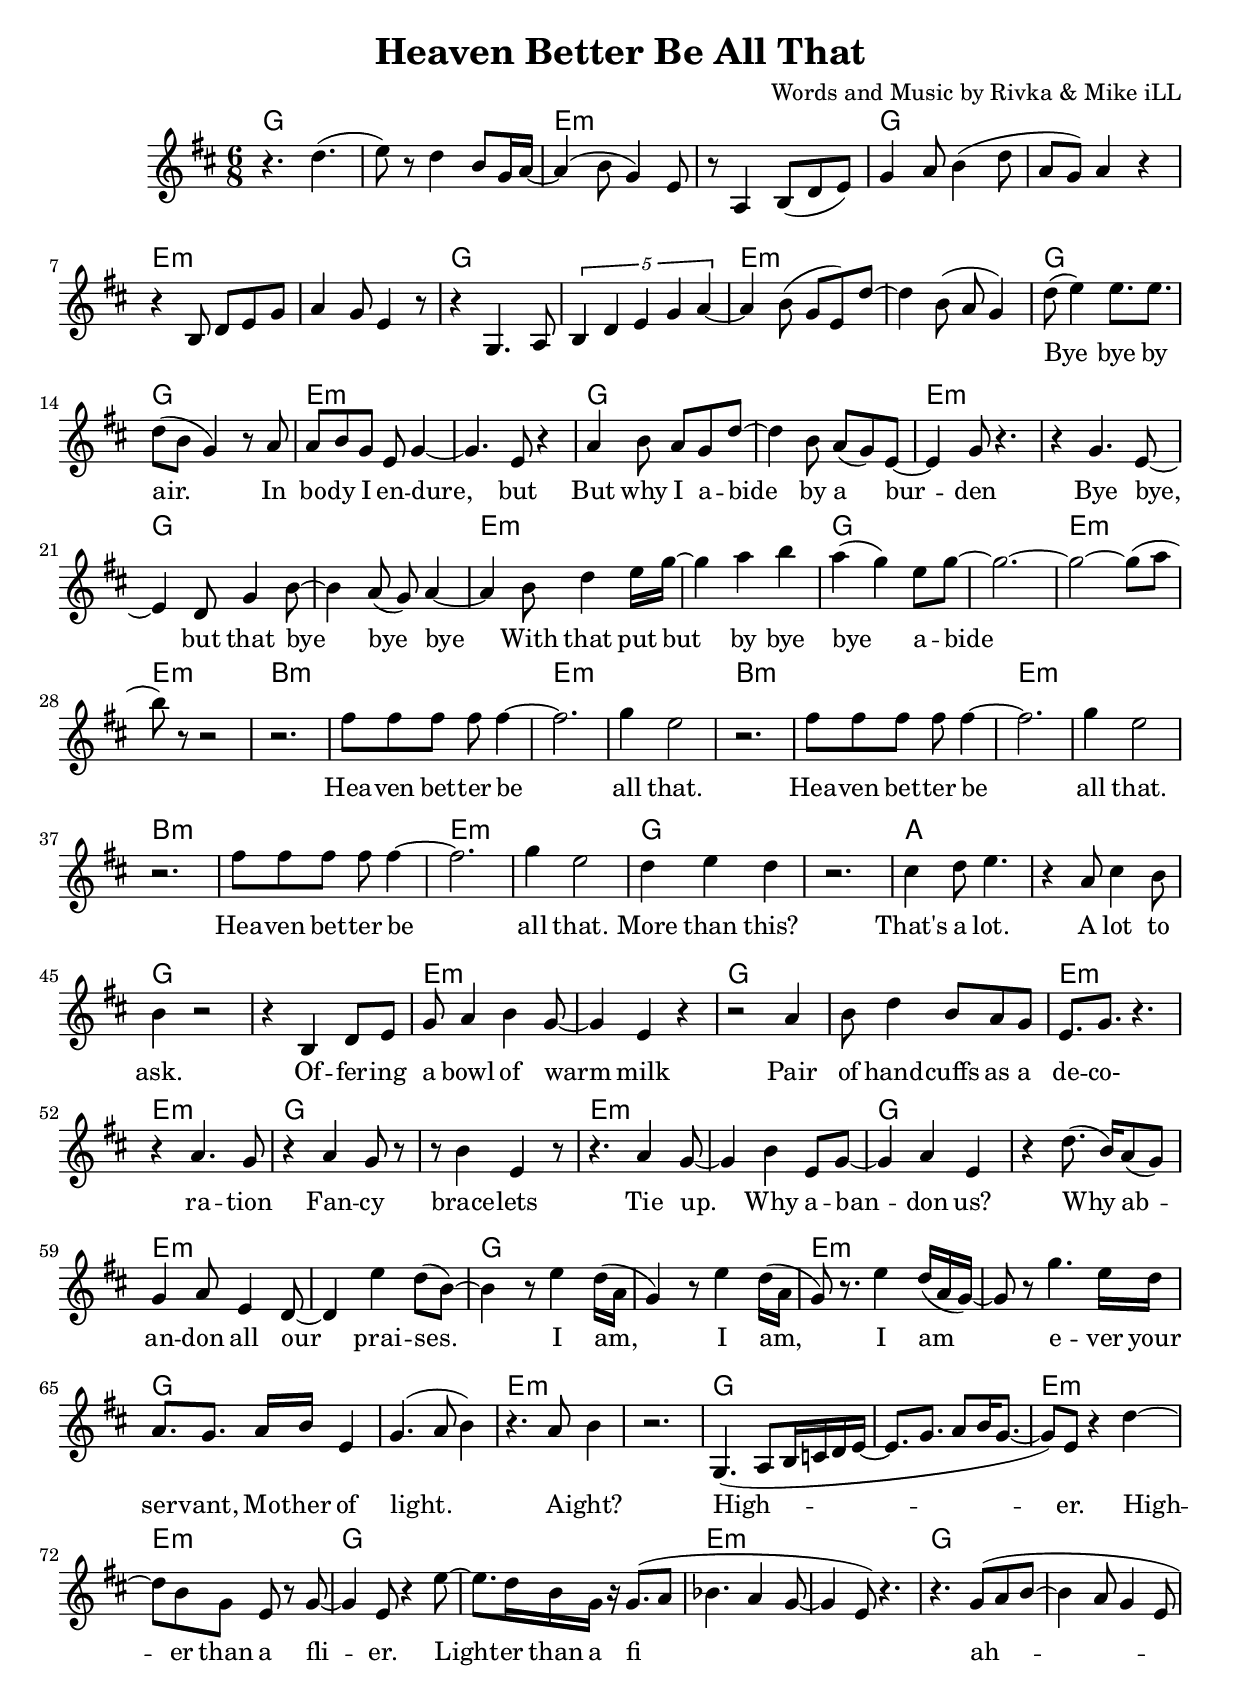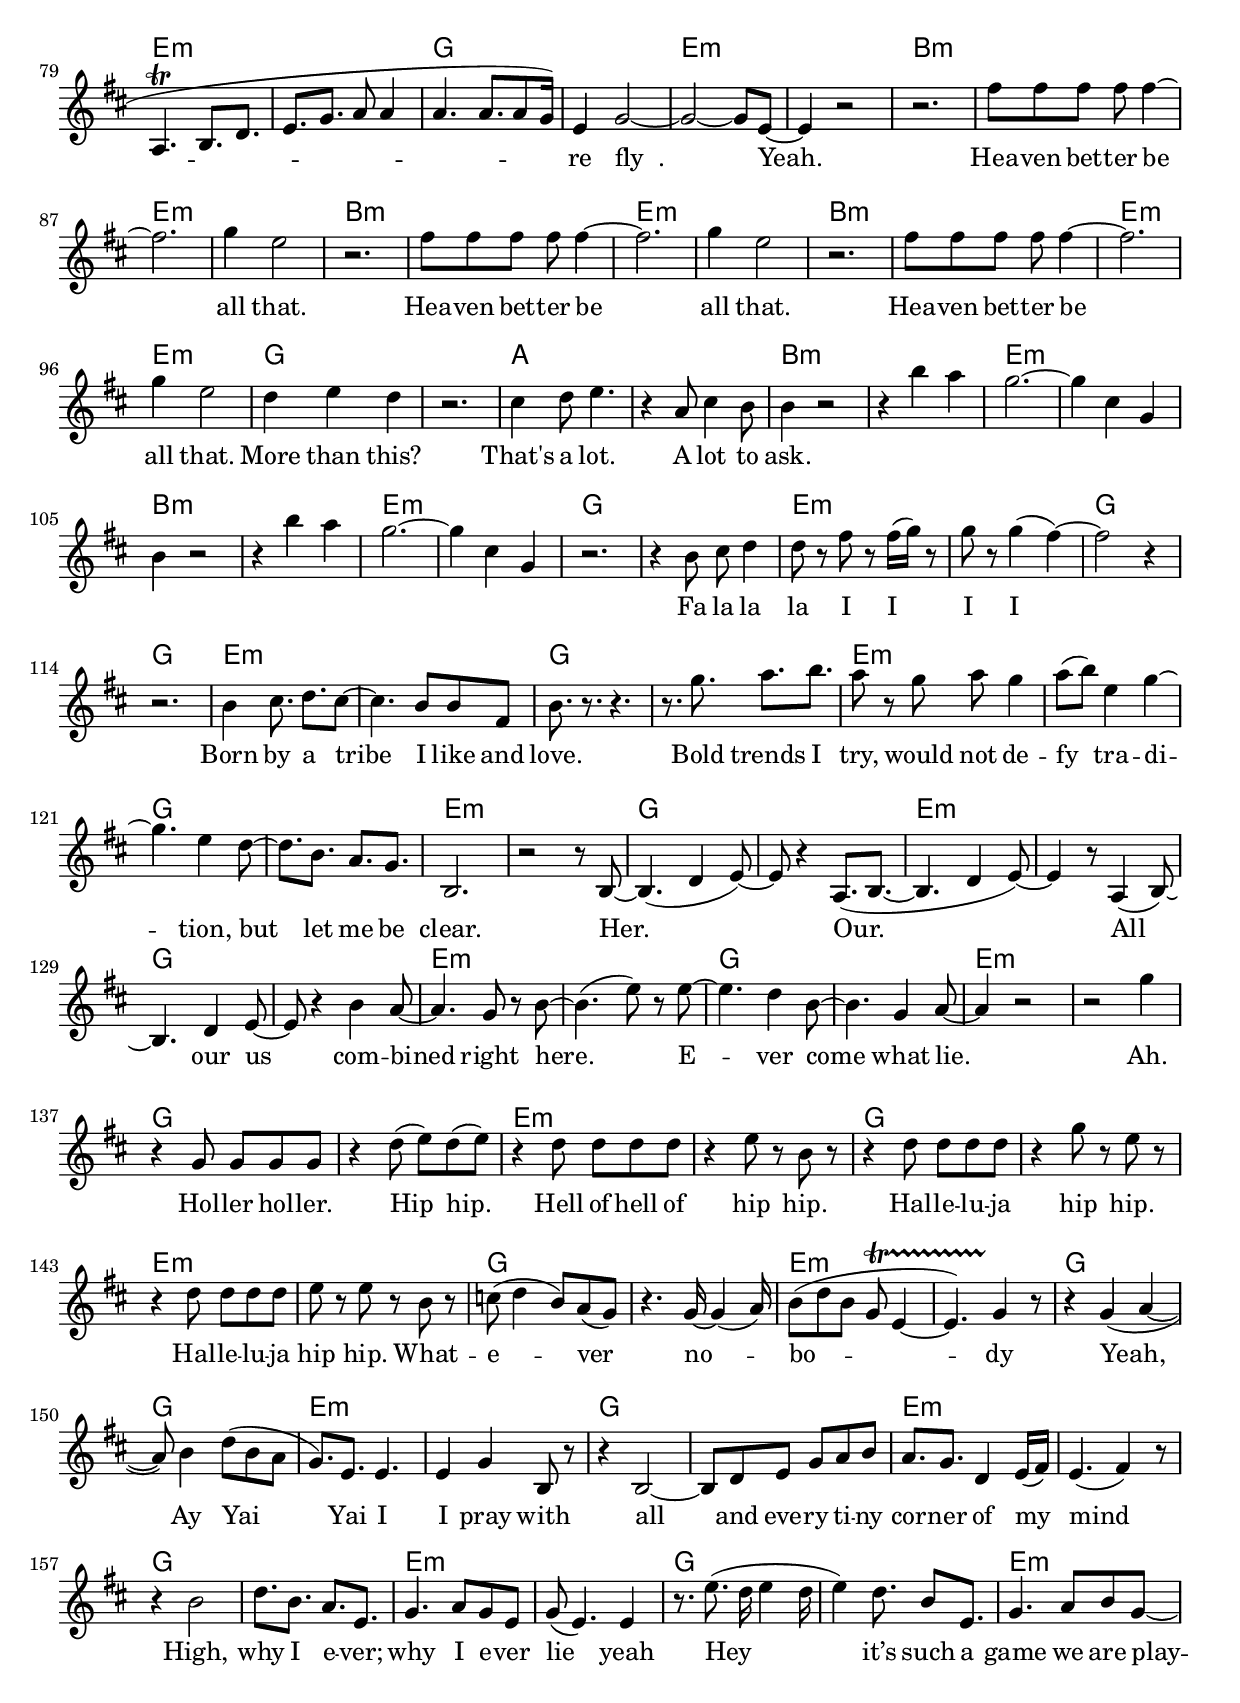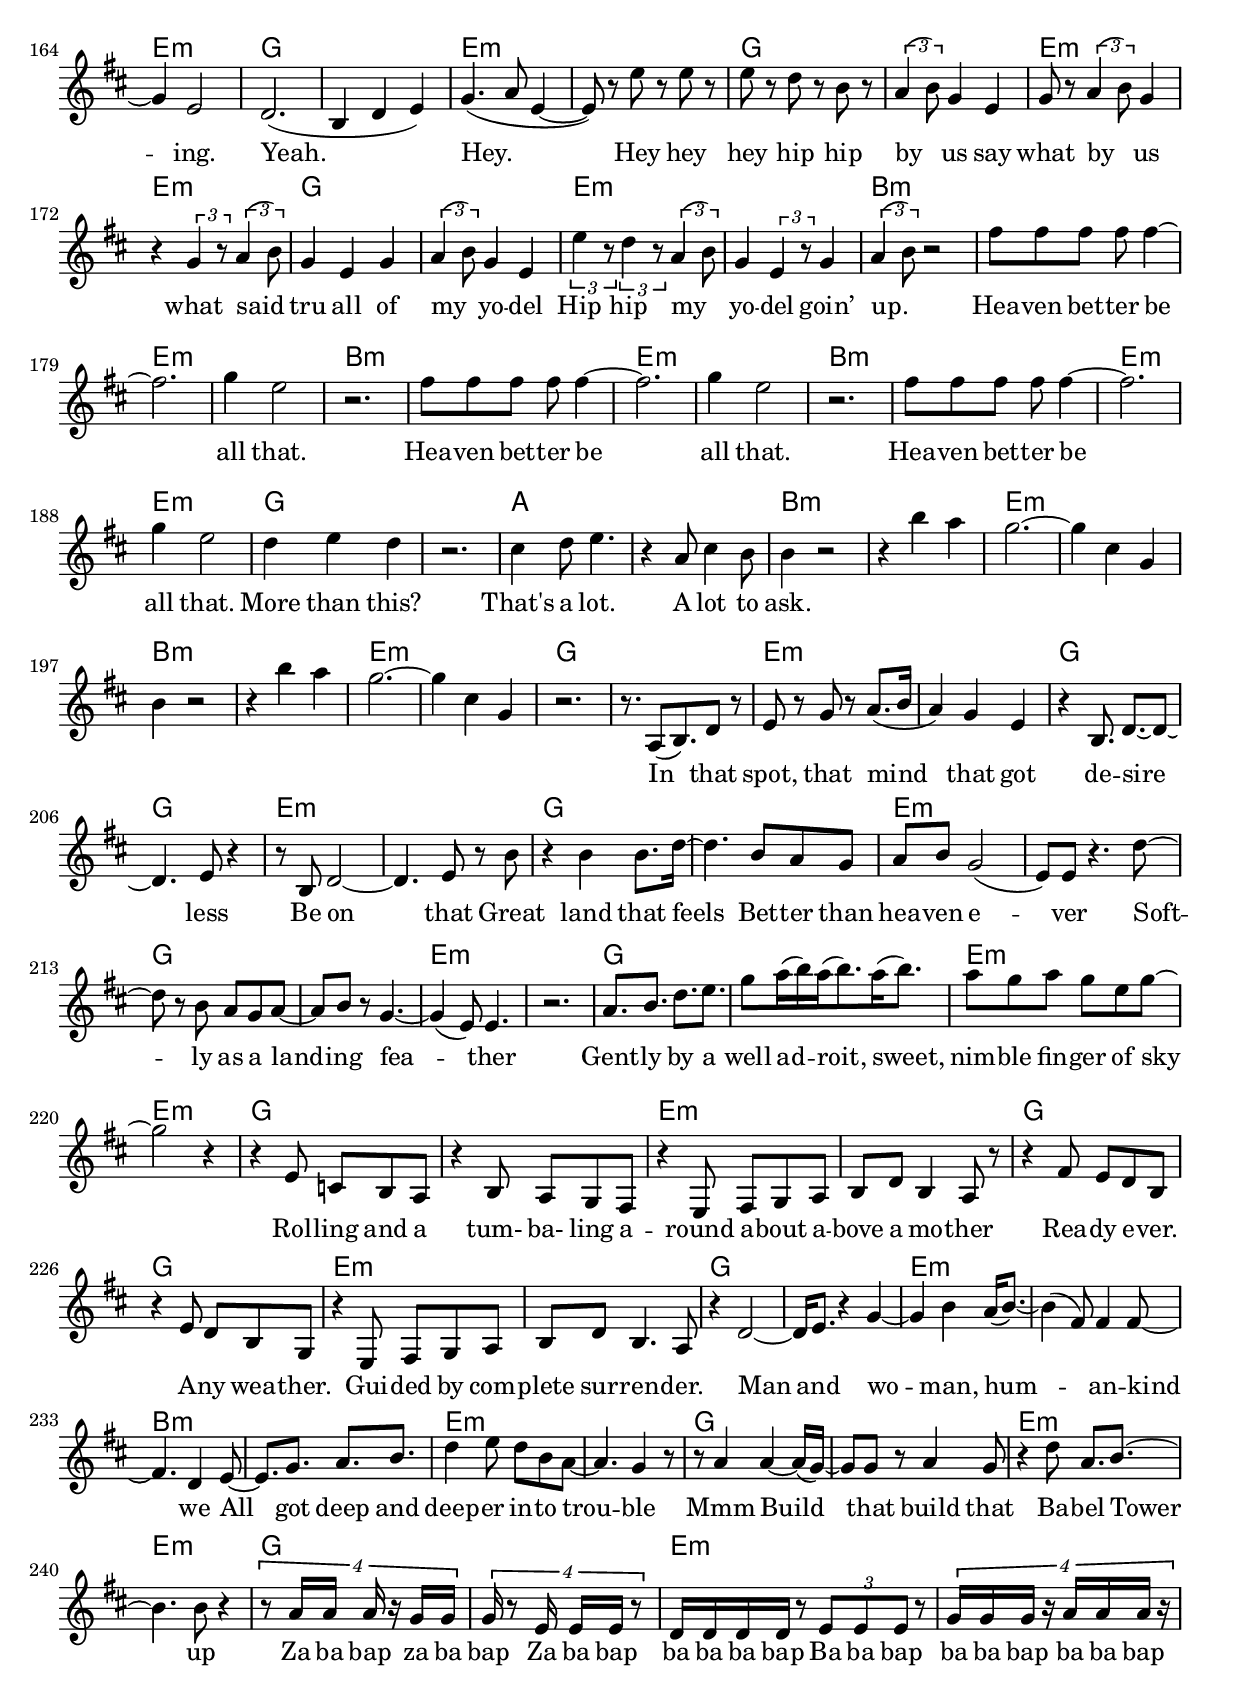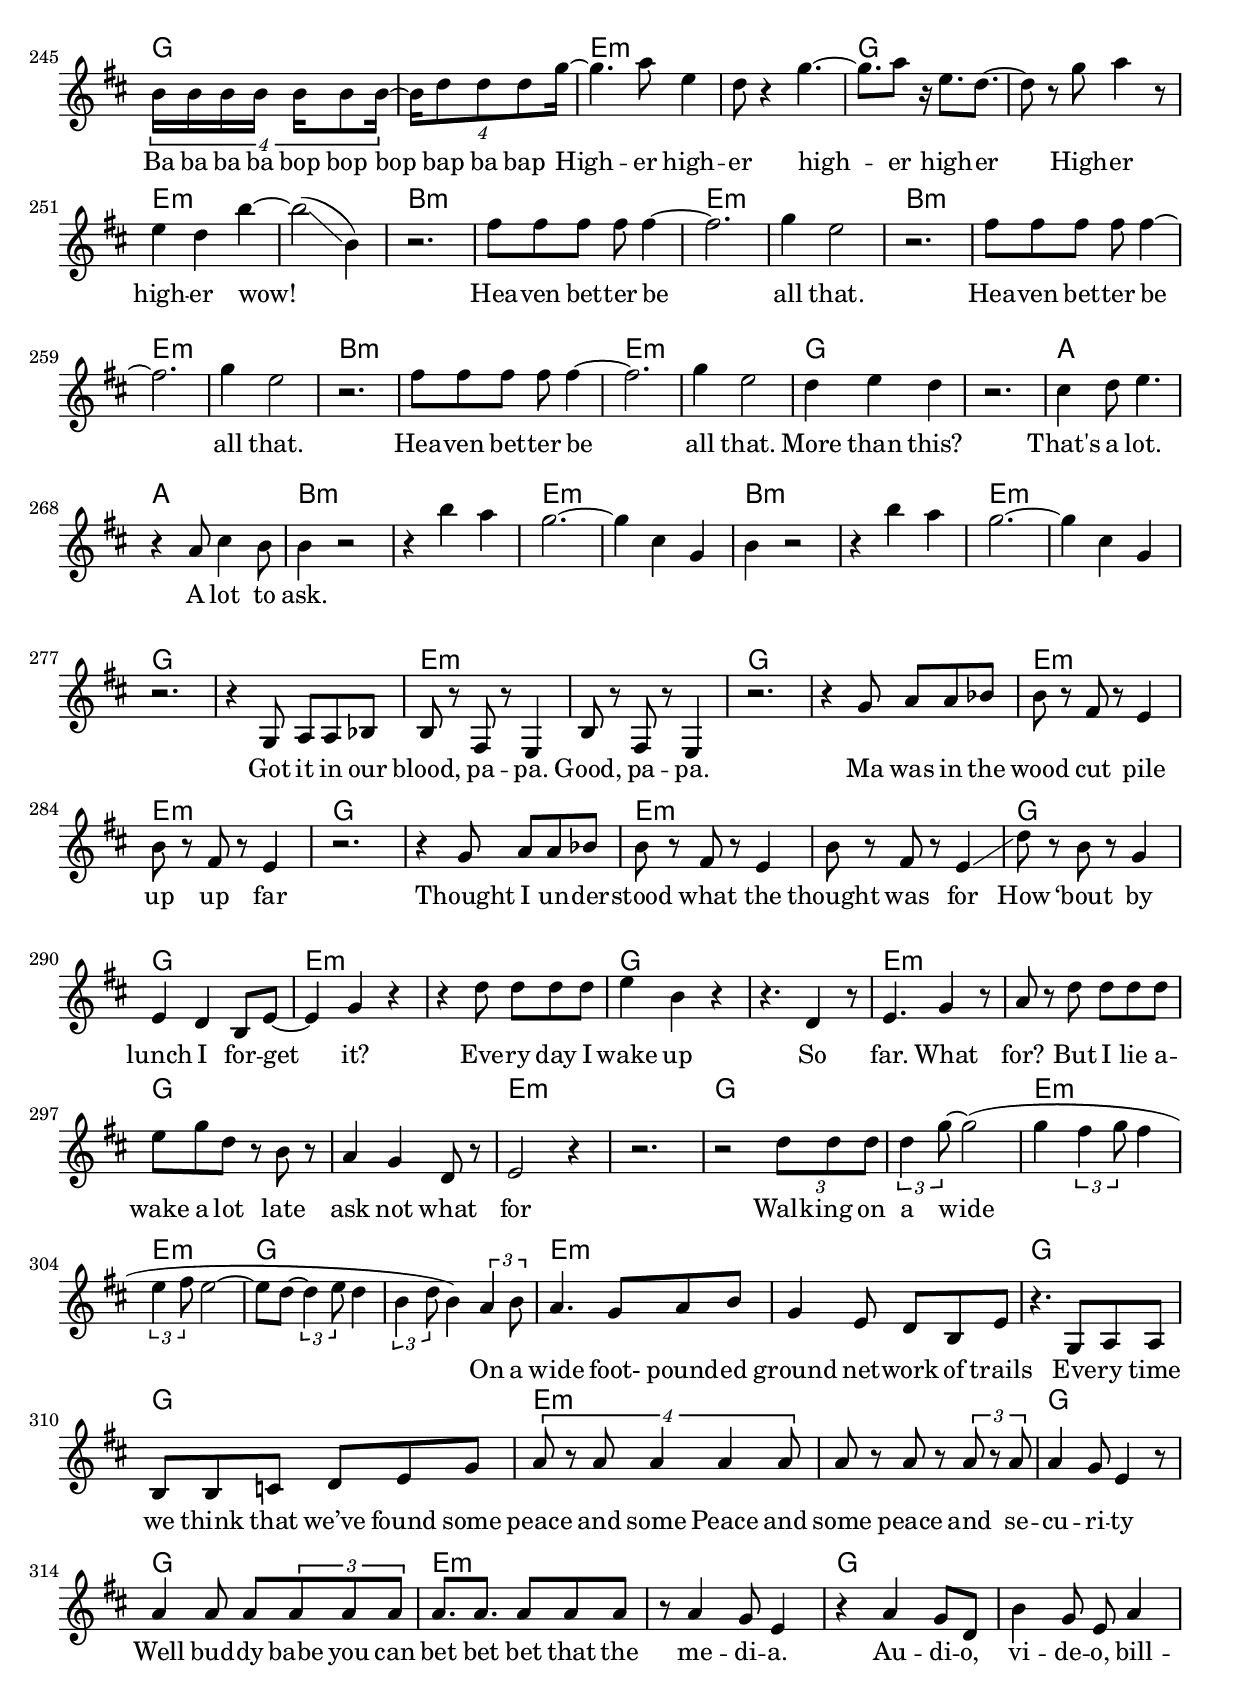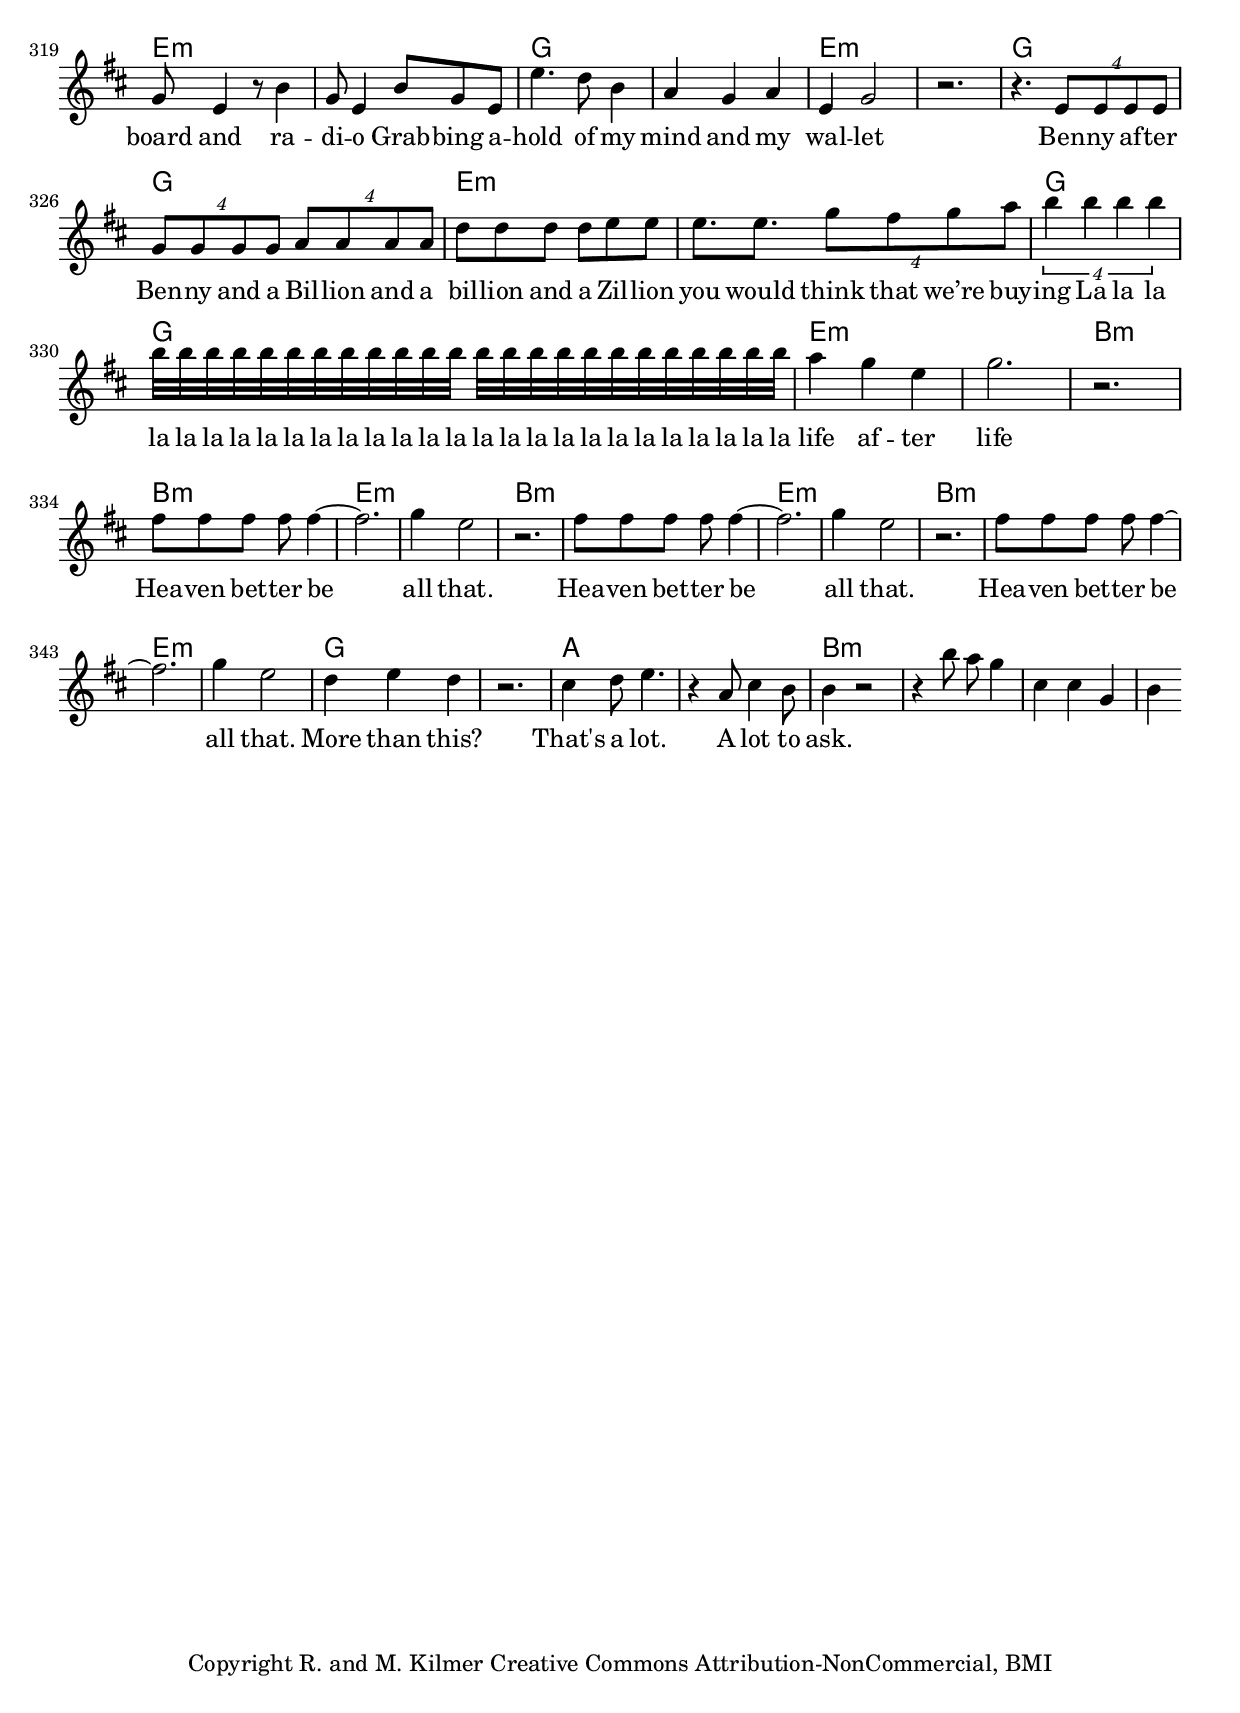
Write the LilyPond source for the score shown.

\version "2.18.2"

\header {
  title = "Heaven Better Be All That"
  composer = "Words and Music by Rivka & Mike iLL"
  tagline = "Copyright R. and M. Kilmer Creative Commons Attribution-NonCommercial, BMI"
}

\paper{ print-page-number = ##f bottom-margin = 0.5\in }

melody = \relative c'' {
  \clef treble
  \key d \major
  \time 6/8 
  
  r4. d( | e8) r d4 b8 g16 a~ | a4( b8 g4) e8 | r8 a,4 b8( d e) |
  g4 a8 b4( d8 | a g) a4 r | r b,8 d e g | a4 g8 e4 r8 |
  r4 g,4. a8 | \tuplet 5/3 { b4 d e g a~ } | a4 b8( g e) d'~ |
  d4 b8( a g4 ) |
  
  \new Voice = "lyrics" {
  	d'8( e4) e8. e | d8( b g4) r8 a | % bye bye by air. In
  	a b g e g4~ | g4. e8 r4 | % In body i endure but
  	a4 b8 a g d'~ | d4 b8 a( g) e~ | e4 g8 r4. | r4 g4. e8~ | % But why I abide by a burden. Bye bye, 
	e4 d8 g4 b8~ | b4 a8( g) a4~ | % bye, but that bye bye bye
	a b8 d4 e16 g~ | g4 a b | a( g) e8 g8~ | g2.~ | % With that put but bye bye abide
	g2~ g8( a8 | b8) r8 r2 | % abide
	
	r2. | fis8 fis fis fis fis4~ | fis2. | g4 e2 | % Heaven better
	r2. | fis8 fis fis fis fis4~ | fis2. | g4 e2 |
	r2. | fis8 fis fis fis fis4~ | fis2. | g4 e2 |
	d4 e d | r2. | cis4 d8 e4. | r4 a,8 cis4 b8 | % That's a lot ... a lot to
	b4 r2 |
	
	r4 b, d8 e | g a4 b4 g8~ | g4 e r |  % Offering a bowl of warm milk
	r2 a4 | b8 d4 b8 a g | e8. g r4. | r4 a4. g8 | % Pair of handcuffs as a decoration
	r4 a g8 r | r b4 e, r8 |% Fancy bracelets
	r4. a4 g8~ | g4 b e,8 g~ | % Tie up. Why ab- 
	g4 a4 e | r d'8.( b16) a8( g) | g4 a8 e4 d8~ | d4 e'4 d8( b~ ) | % andon us. Why abandon all our praises.
	b4 r8 e4 d16( a | % 

	g4) r8 e'4 d16( a | g8) r8. e'4 d16( a g~)  | % I am, I am,
	g8 r g'4. e16 d | a8. g a16 b e,4 |  % I am ever your servant,
	g4.( a8 b4) | r4. a8 b4 | %  Mother of light. A' right?
	r2. | 
	g,4.( a8 b16 c d e~ | e8. g8. a8 b16 g8.~ | % High- 
	g8) e8 r4 d'~ | d8 b8 g e r g~ | % er. Higher than a fl-
	g4 e8 r4 e'8~ | e8. d16 b g r g8.( a8 | % ier. Lighter than a fi-
	bes4. a4 g8~ | g4 e8) r4. | % __ 
	r4. g8( a b~ | b4 a8 g4 e8 | % I
	a,4.\trill b8. d | e8. g a8 a4 | % __
	a4. a8. a8 g16) | e4 g2~ | g2~ g8 e8~ | e4 r2 | % re fly. Yeah.

	% CHORUS
	r2. | fis'8 fis fis fis fis4~ | fis2. | g4 e2 | % Heaven better
	r2. | fis8 fis fis fis fis4~ | fis2. | g4 e2 |
	r2. | fis8 fis fis fis fis4~ | fis2. | g4 e2 |
	d4 e d | r2. | cis4 d8 e4. | r4 a,8 cis4 b8 | % That's a lot ... a lot to
	b4 r2 | % ask.
  }
  
  r4 b' a | g2.~ | g4 cis, g | 
  b4 r2 | r4 b' a | g2.~ | g4 cis, g | 
	
  \new Voice = "verseThree" {
  	\set associatedVoice = "text"
  	r2. | r4 b8 cis d4 | d8 r fis r fis16( g) r8 | g r g4( fis~)  | % fa la la la I I I I
	fis2 r4 | r2. | b,4 cis8. d cis8~ | cis4. b8 b fis | % Born by a tribe I like and 
	b8. r r4. | r8. g' a b | a8 r g a g4 | a8( b) e,4 g~ | % love. Bold trends I try, would not defy tra-
	g4. e4 d8~ | d8. b a g | b,2. | r2 r8 b~ |  % dition, but let me be clear. Her-.

	b4.( d4 e8)~ | e r4 a,8.( b~ | b4. d4 e8)~ | e4 r8 a,4( b8~) | b4. d4 e8~ | e r4 b'4 a8~ | a4. % Her. Our. All our us combined 
	g8 r b~ | b4.( e8) r e~ | e4. d4 b8~ | b4. g4 a8~ | a4 r2 | r g'4 | % right here. Ever come what lie. Ah.
	r4 g,8 g g g | r4 d'8( e) d( e) | % Holler holler. Hip hip.
	r4 d8 d d d | r4 e8 r b r | % Hell of hell of hip hip.
	r4 d8 d d d | r4 g8 r e r | % Halleluja hip hip.
	r4 d8 d d d | e r e r b r | % Halleluja hip hip. What-

	c8( d4 b8) a( g) | r4. g16~ g4( a16) | b8( d b g \startTrillSpan e4~ | e4.)  g4\stopTrillSpan r8 | % ever nobody
	r4 g( a~ | a8) b4 d8( b a | g8.) e8. e4. | e4 g b,8 r | % Yeah, Ay Yai Yai I I pray with
	r4 b2~ | b8 d e g a b | a8. g d4 e16( fis) | e4.( fis4) r8 | % all and every tiny corner of my mind

	r4 b2 | d8. b a e | g4. a8 g e | g( e4.) e4  | % High, why I ever Why I ever lie yeah
	r8. e'(d16 e4 d16 | e4) d8. b8 e,8. | g4. a8 b g~ | g4 e2 | % Hey it’s such a game we are playing. 
	d2.( | b4 d e) | g4.( a8 e4~ | e8) r e' r e r | % Yeah. Hey. Hey hey

	e r d r b r | \tuplet 3/2 {a4( b8)} g4 e | % hey hip hip by us say
	g8 r \tuplet 3/2 {a4( b8)} g4 | r \tuplet 3/2 {g4 r8} \tuplet 3/2 {a4( b8)} | % what by us what said
	g4 e g | \tuplet 3/2 {a4( b8)} g4 e | % tru all of my yodel 
	\tuplet 3/2 {e'4 r8} \tuplet 3/2 {d4 r8} \tuplet 3/2 {a4( b8)} | g4 \tuplet 3/2 {e4 r8} g4 | % Hip hip my yodel goin’ 
	
	% CHORUS
  	\tuplet 3/2 {a4( b8)} r2 | fis'8 fis fis fis fis4~ | fis2. | g4 e2 | % up. Heaven better
  	r2. | fis8 fis fis fis fis4~ | fis2. | g4 e2 |
  	r2. | fis8 fis fis fis fis4~ | fis2. | g4 e2 |
  	d4 e d | r2. | cis4 d8 e4. | r4 a,8 cis4 b8 | % That's a lot ... a lot to
  	b4 r2 | % ask.
 }
    
 r4 b' a | g2.~ | g4 cis, g | 
 b4 r2 | r4 b' a | g2.~ | g4 cis, g | 
 \new Voice = "verseFour" {
	% 
	r2. | r8. a,8( b8.) d8 r | e8 r g r a8.( b16 | a4) g e | % In that spot, that mind that got 
	r4 b8. d8.~ d8~ | d4. e8 r4 | % desire less
	r8 b d2~ | d4. e8 r b' | % Be on that great
	r4 b b8. d16~ | d4. b8 a g | % land that feels better than 
	a b g2( | e8) e8 r4. d'8~ | % heaven ever
	d8 r b a g a~ | a8 b r g4.~ | g4( e8) e4. | r2. | % Softly as a landing feather
	a8. b d e | g8 a16( b) a16( b8.) a16( b8.) | % Gently by a well adroit sweet 
	a8 g a g e g~ | g2 r4 | % nimble finger of sky
	%  
	r4 e,8 c b a | r4 b8 a g fis | r4 e8 fis g a | b d b4 a8 r | % Rolling and a tum-ba-ling a-Round about above a mother
	r4 fis'8 e d b | r4 e8 d b g | % Ready ever. Any weather.
	r4 e8 fis g a | b d b4. a8 |% Guided by complete surrender.
	% 
	r4 d2~ | d16 e8. r4 g~ | g4 b a16( b8.~) | b4( fis8) fis4 fis8~ | % Man and woman, human
	fis4. d4 e8~ | e8. g a b | d4 e8 d b a~ | a4. g4 r8 | % kind we all got deep and deeper into trouble
	r8 a4 a4~ a16( g~) | g8 g r a4 g8 | r4 d'8 a8. b8.~ | b4. b8 r4 | % Mmm Build that build that Babel Tower up
	% 
	\tuplet 4/6 { r8 a16 a a r g g } | \tuplet 4/6 { g r8 e16 e e r8 } | % Za ba bap za ba bap
	d16 d d d r8 \tuplet 3/2 { e8 e e } r8  | \tuplet 4/6 { g16 g g r a a a r } | % Za ba bap ba ba ba bap Ba ba bap ba ba bap 
	\tuplet 4/6 { b16 b b b b b8 b16~ } | \tuplet 4/6 { b16 d8 d d g16~ } | % ba ba bap Ba ba ba bop bop bop bap ba bap
	% 
	g4. a8 e4 | d8 r4 g4.~ | % Higher higher high-
	g8. a8 r16 e8. d~ | d8 r g a4 r8 | % er higher Higher
	e4 d b'~ | b2 (\glissando b,4) | %  higher wow!

	% CHORUS
  	r2. | fis'8 fis fis fis fis4~ | fis2. | g4 e2 | % up. Heaven better
  	r2. | fis8 fis fis fis fis4~ | fis2. | g4 e2 |
  	r2. | fis8 fis fis fis fis4~ | fis2. | g4 e2 |
  	d4 e d | r2. | cis4 d8 e4. | r4 a,8 cis4 b8 | % That's a lot ... a lot to
  	b4 r2 | % ask.
 }
    
 r4 b' a | g2.~ | g4 cis, g | 
 b4 r2 | r4 b' a | g2.~ | g4 cis, g |
  \new Voice = "verseFive" {
	% 
	r2. | r4 g,8 a a bes | b r fis r e4 | b'8 r fis r e4 | % Got it in our blood, papa. Good, papa.
	r2. | r4 g'8 a a bes | b r fis r e4 | b'8 r fis r e4 | % Ma was in the wood cut pile up up our
	r2. | r4 g8 a a bes | b r fis r e4 | b'8 r fis r e4\glissando | % Thought I understood what the thought was for
	d'8 r b r g4 | e d b8 e~ | e4 g r | r d'8 d d d |% How ‘bout by lunch I forget it? Every day I 
	% 
	e4 b r | r4. d,4 r8 | e4. g4 r8 | a r d d d d | % wake up So far. What for? But I lie a-
	e g d r b r | a4 g d8 r | e2 r4 | r2. | % wake a lot late ask not what for
	r2 \tuplet 3/2 { d'8 d d } | \tuplet 3/2 { d4 g8~ } g2( | g4 \tuplet 3/2 {fis4 g8} fis4 | \tuplet 3/2 {e4 fis8} e2~ | % Walking on a wi-
	e8 d~ \tuplet 3/2 { d4 e8 } d4 | \tuplet 3/2 { b4 d8 } b4) \tuplet 3/2 { a4 b8 } | a4. g8 a b | g4 e8 d b e | % de On a wide foot-pounded ground network of trails
	% 
	r4. g,8 a a | b b c d e g | \tuplet 4/3 { a8 r a a4 a a8 } | % Every time we think that we’ve found some peace and some peace and 
	a8 r a r \tuplet 3/2 { a r a } | a4 g8 e4 r8 | % some peace and security
	a4 a8 a \tuplet 3/2 { a a a } | a8. a a8 a a | r8 a4 g8 e4 | % Well buddy babe you can bet bet bet that the media: 
	r4 a g8 d | b'4 g8 e a4 | g8 e4 r8 b'4 | g8 e4 b'8 g e| % Audio, video, billboard and radio
	e'4. d8 b4 | a4 g a | e4 g2 | r2. | % Grabbing ahold of my mind and my wallet
	r4. \tuplet 4/3 {e8 e e e} | \tuplet 4/3 { g g g g } \tuplet 4/3 { a a a a } | % Benny after Benny and a Billion and a 
	d d d d e e | e8. e \tuplet 4/3 { g8 fis g a } | % billion and a Zillion you would think we’re buying
	\tuplet 4/3 { b4 b b b } | % La la la la 
	b32 b b b 
	b b b b 
	b b b b 
	b b b b 
	b b b b
	b b b b | % lax32 
	a4 g e | g2. | % life after life
	
	% CHORUS
  	r2. | fis8 fis fis fis fis4~ | fis2. | g4 e2 | % up. Heaven better
  	r2. | fis8 fis fis fis fis4~ | fis2. | g4 e2 |
  	r2. | fis8 fis fis fis fis4~ | fis2. | g4 e2 |
  	d4 e d | r2. | cis4 d8 e4. | r4 a,8 cis4 b8 | % That's a lot ... a lot to
  	b4 r2 | % ask.
 }
    
 r4 b'8 a g4 | cis,4 cis g | b 
	
}
  
text = \lyricmode {
 Bye bye by air. In bo -- dy I en -- dure, but
 But why I a -- bide by a bur -- den
 Bye bye, but that bye bye bye
 With that put but by bye bye a -- bide
 
 Hea -- ven bet -- ter be all that.
 Hea -- ven bet -- ter be all that.
 Hea -- ven bet -- ter be all that.
 More than this? That's a lot. A lot to ask.
 
 Of -- fer -- ing a bowl of warm milk
 Pair of hand -- cuffs as a de -- co- ra -- tion
 Fan -- cy brace -- lets
 Tie up. Why a -- ban -- don us?
 Why ab -- an -- don all our prai -- ses.
 
 I am, I am, I am e -- ver your ser -- vant, 
 Mo -- ther of light. A -- ight?
 High -- er. High -- er than a fli -- er.
 Light -- er than a fi__ ah -- re  fly__. Yeah.
 
 Hea -- ven bet -- ter be all that.
 Hea -- ven bet -- ter be all that.
 Hea -- ven bet -- ter be all that.
 More than this? That's a lot. A lot to ask.
}

faLaLa = \lyricmode {
 Fa la la la I I I I
 Born by a tribe I like and love.
 Bold trends I try, would not de -- fy tra -- di -- tion,
 but let me be clear.
 
 Her. Our. All our us com -- bined right here.
 E -- ver come what lie. Ah.
 Hol -- ler hol -- ler. Hip hip.
 Hell of hell of hip hip.
 Hal -- le -- lu -- ja hip hip.
 Hal -- le -- lu -- ja hip hip. What -- 
 
 e -- ver no -- bo -- dy
 Yeah, Ay Yai Yai I I pray with
 all and eve -- ry ti -- ny cor -- ner of my mind
 
 High, why I e -- ver; why I e -- ver lie yeah
 Hey it’s such a game we are play -- ing. Yeah. Hey.
 
 Hey hey hey hip hip by us say what by us what said tru all of my yo -- del 
 Hip hip my yo -- del goin’ up.
 
 Hea -- ven bet -- ter be all that.
 Hea -- ven bet -- ter be all that.
 Hea -- ven bet -- ter be all that.
 More than this? That's a lot. A lot to ask.

}

inThatSpot = \lyricmode {
 In that spot, that mind that got de -- sire less
 Be on that
 Great land that feels
 Bet -- ter than hea -- ven e -- ver
 Soft -- ly as a land -- ing fea -- ther
 Gent -- ly by a well ad -- roit, sweet, nim -- ble fin -- ger of sky
  
 Rol -- ling and a tum- ba- ling a --
 round a -- bout a -- bove a mo -- ther
 Rea -- dy e -- ver. A -- ny wea -- ther.
 Gui -- ded by com -- plete sur -- ren -- der.
 
 Man and wo -- man, hum -- an -- kind we
 All got deep and deep -- er in -- to trou -- ble
 Mmm Build that build that Ba -- bel Tower up
 
 Za ba bap za ba bap
 Za ba bap ba ba ba bap
 Ba ba bap ba ba bap ba ba bap
 Ba ba ba ba bop bop bop bap ba bap
 
 High -- er high -- er high -- er high -- er 
 High -- er high -- er wow!
 
 Hea -- ven bet -- ter be all that.
 Hea -- ven bet -- ter be all that.
 Hea -- ven bet -- ter be all that.
 More than this? That's a lot. A lot to ask.

}

gotItInOurBlood = \lyricmode {
 
 Got it in our blood, pa -- pa. Good, pa -- pa.
 Ma was in the wood cut pile up up far
 Thought I un -- der -- stood what the thought was for
 How ‘bout by lunch I for -- get it?
 
 Eve -- ry day I wake up
 So far. What for?
 But I lie a -- wake a lot late ask not what for
 Walk -- ing on a wide__
 On a wide foot- pound -- ed ground net -- work of trails
 
 Eve -- ry time we think that we’ve found some peace and some
 Peace and some peace and se -- cu -- ri -- ty
 Well bud -- dy babe you can bet bet bet that the me -- di -- a.
 Au -- di -- o, vi -- de -- o, bill -- board and ra -- di -- o
 Grab -- bing a -- hold of my mind and my wal -- let
 Ben -- ny af -- ter Ben -- ny and a
 Bil -- lion and a bil -- lion and a
 Zil -- lion you would think that we’re buy -- ing
 La la la la 
 la la la la 
 la la la la 
 la la la la 
 la la la la 
 la la la la 
 la la la 
 life af -- ter life
 
 Hea -- ven bet -- ter be all that.
 Hea -- ven bet -- ter be all that.
 Hea -- ven bet -- ter be all that.
 More than this? That's a lot. A lot to ask.

}
 


harmonies = \chordmode {
	g2. | g | e:min | e:min | g | g | e:min | e:min |
	g | g | e:min | e:min | g | g | e:min | e:min |
	g | g | e:min | e:min | g | g | e:min | e:min |
	g | g | e:min | e:min |
	
	% Chorus
	b2.:min | b:min | e:min | e:min |
	b2.:min | b:min | e:min | e:min |
	b2.:min | b:min | e:min | e:min |
	g | g | a | a |
	g | g | e:min | e:min 
	
	g2. | g | e:min | e:min | g | g | e:min | e:min |
	g | g | e:min | e:min | g | g | e:min | e:min |
	g | g | e:min | e:min | g | g | e:min | e:min |
	g | g | e:min | e:min | g | g | e:min | e:min |
	g | g | e:min | e:min |
	
	% Chorus
	b2.:min | b:min | e:min | e:min |
	b2.:min | b:min | e:min | e:min |
	b2.:min | b:min | e:min | e:min |
	g | g | a | a |
	b2.:min | b:min | e:min | e:min |
	b2.:min | b:min | e:min | e:min |
	
	g | g | e:min | e:min | g | g | e:min | e:min |
	g | g | e:min | e:min | g | g | e:min | e:min |
	g | g | e:min | e:min | g | g | e:min | e:min |
	g | g | e:min | e:min | g | g | e:min | e:min |
	g | g | e:min | e:min | g | g | e:min | e:min |
	g | g | e:min | e:min | g | g | e:min | e:min |
	g | g | e:min | e:min | g | g | e:min | e:min |
	g | g | e:min | e:min | g | g | e:min | e:min |
	g | g | e:min | e:min | 
	
	% Chorus
	b2.:min | b:min | e:min | e:min |
	b2.:min | b:min | e:min | e:min |
	b2.:min | b:min | e:min | e:min |
	g | g | a | a |
	b2.:min | b:min | e:min | e:min |
	b2.:min | b:min | e:min | e:min |
	
	g | g | e:min | e:min | g | g | e:min | e:min |
	g | g | e:min | e:min | g | g | e:min | e:min |
	g | g | e:min | e:min | g | g | e:min | e:min |
	g | g | e:min | e:min | g | g | e:min | e:min |
	b:min | b:min | e:min | e:min | g | g | e:min | e:min |
	g | g | e:min | e:min | g | g | e:min | e:min |
	g | g | e:min | e:min | 
	
	% Chorus
	b2.:min | b:min | e:min | e:min |
	b2.:min | b:min | e:min | e:min |
	b2.:min | b:min | e:min | e:min |
	g | g | a | a |
	b2.:min | b:min | e:min | e:min |
	b2.:min | b:min | e:min | e:min |
	
	g | g | e:min | e:min | g | g | e:min | e:min |
	g | g | e:min | e:min | g | g | e:min | e:min |
	g | g | e:min | e:min | g | g | e:min | e:min |
	g | g | e:min | e:min | g | g | e:min | e:min |
	g | g | e:min | e:min | g | g | e:min | e:min |
	g | g | e:min | e:min | g | g | e:min | e:min |
	g | g | e:min | e:min | g | g | e:min | e:min | 
	
	% Chorus
	b2.:min | b:min | e:min | e:min |
	b2.:min | b:min | e:min | e:min |
	b2.:min | b:min | e:min | e:min |
	g | g | a | a |
	b2.:min | b:min | 
}

\score {
  <<
    \new ChordNames {
      \set chordChanges = ##t
      \harmonies
    }
  	\new Voice = "voice" { \melody  }
  	\new Lyrics \lyricsto "lyrics" \text
  	\new Lyrics \lyricsto "verseThree" \faLaLa
  	\new Lyrics \lyricsto "verseFour" \inThatSpot 
  	\new Lyrics \lyricsto "verseFive" \gotItInOurBlood 
  >>
  
  \layout { }
  \midi { }
}

%Additional Notes
\markup \fill-line {
\column {
" "
" "
" "
" "
" "
  }
}
